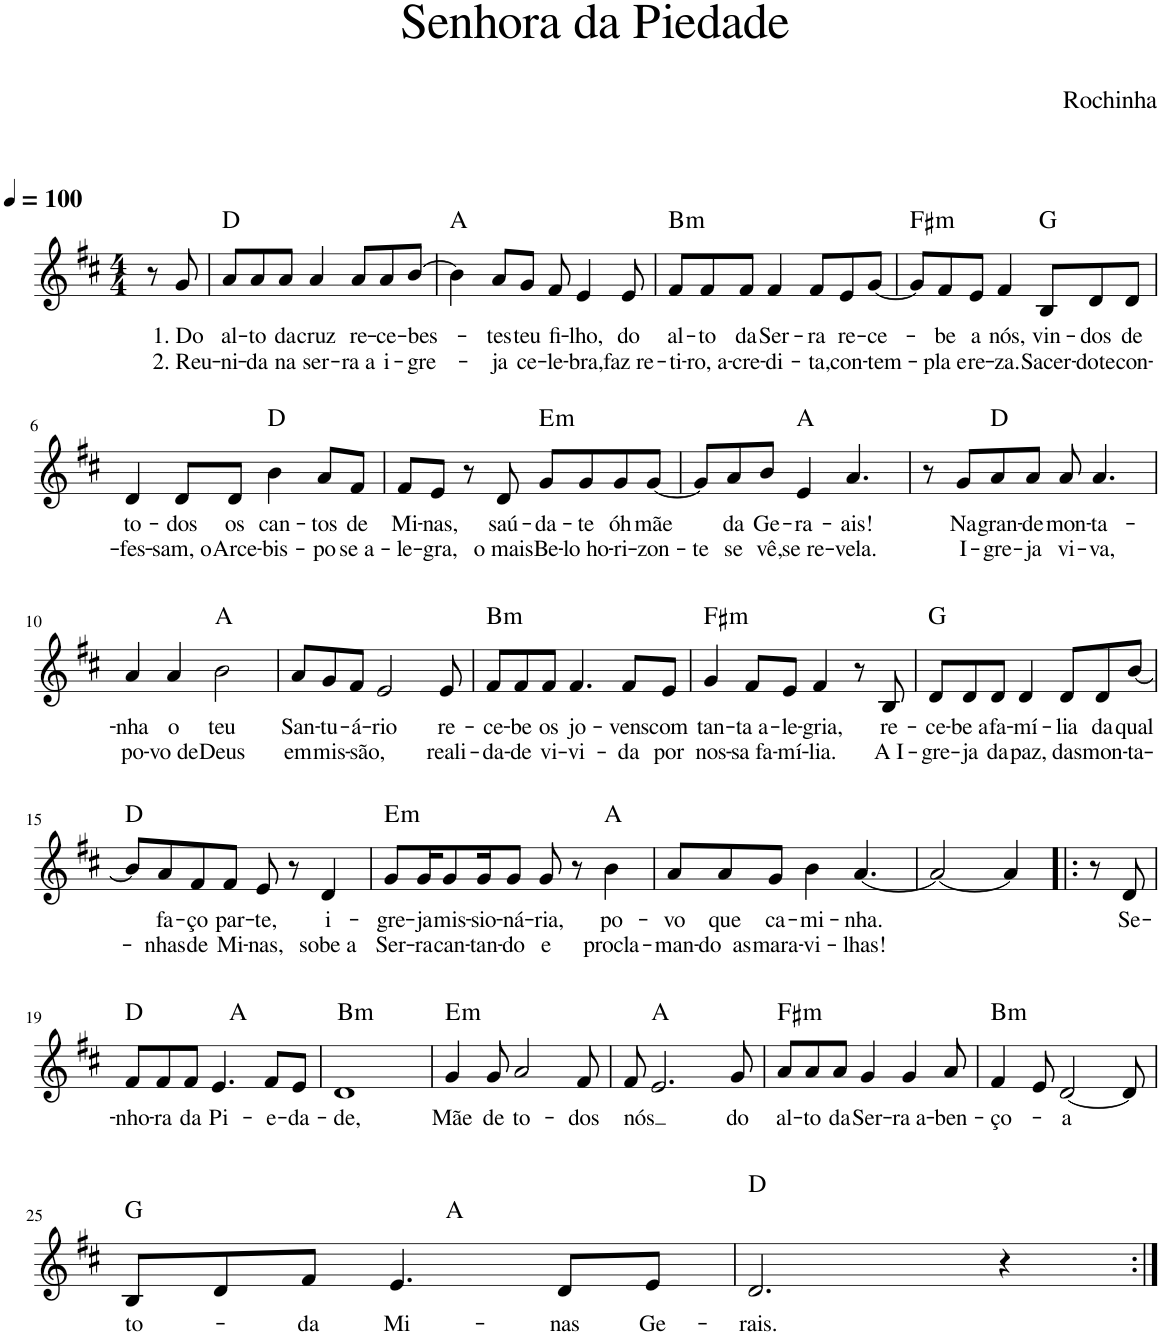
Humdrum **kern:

**kern	**text	**text	**harte
*part1	*part1	*part1	*part1
*staff1	*staff1	*staff1	*
*I"Voz	*	*	*
*I'Vo.	*	*	*
*clefG2	*	*	*
*k[f#c#]	*	*	*
*M4/4	*	*	*
=1	=1	=1	=1
8r	.	.	.
!	!LO:LY:b	!LO:LY:b	!
8g/	1. Do	2. Reu-	.
=2	=2	=2	=2
*MM100	*	*	*
!	!LO:LY:b	!LO:LY:b	!
8a/L	al-	-ni-	D:maj
!	!LO:LY:b	!LO:LY:b	!
8a/	-to	-da	.
!	!LO:LY:b	!LO:LY:b	!
8a/J	da	na	.
!	!LO:LY:b	!LO:LY:b	!
4a/	cruz	ser-	.
!	!LO:LY:b	!LO:LY:b	!
8a/L	re-	-ra a	.
!	!LO:LY:b	!LO:LY:b	!
8a/	-ce-	i-	.
!	!LO:LY:b	!LO:LY:b	!
[8b/J	-bes-	-gre-	.
=3	=3	=3	=3
4b\]	.	.	A:maj
!	!LO:LY:b	!LO:LY:b	!
8a/L	-tes	-ja	.
!	!LO:LY:b	!LO:LY:b	!
8g/J	teu	ce-	.
!	!LO:LY:b	!LO:LY:b	!
8f#/	fi-	-le-	.
!	!LO:LY:b	!LO:LY:b	!
4e/	-lho,	-bra,	.
!	!LO:LY:b	!LO:LY:b	!
8e/	do	faz re-	.
=4	=4	=4	=4
!	!LO:LY:b	!LO:LY:b	!LO:H:kt=m
8f#/L	al-	-ti-	B:min
!	!LO:LY:b	!LO:LY:b	!
8f#/	-to	-ro, a-	.
!	!LO:LY:b	!LO:LY:b	!
8f#/J	da	-cre-	.
!	!LO:LY:b	!LO:LY:b	!
4f#/	Ser-	-di-	.
!	!LO:LY:b	!LO:LY:b	!
8f#/L	-ra	-ta,	.
!	!LO:LY:b	!LO:LY:b	!
8e/	re-	con-	.
!	!LO:LY:b	!LO:LY:b	!
[8g/J	-ce-	-tem-	.
=5	=5	=5	=5
!	!	!	!LO:H:kt=m
8g/L]	.	.	F#:min
!	!LO:LY:b	!LO:LY:b	!
8f#/	-be	-pla e	.
!	!LO:LY:b	!LO:LY:b	!
8e/J	a	re-	.
!	!LO:LY:b	!LO:LY:b	!
4f#/	nós,	-za.	.
!	!LO:LY:b	!LO:LY:b	!
8B/L	vin-	Sacer-	G:maj
!	!LO:LY:b	!LO:LY:b	!
8d/	-dos	-dote	.
!	!LO:LY:b	!LO:LY:b	!
8d/J	de	con-	.
!!LO:LB:g=z
=6	=6	=6	=6
!	!LO:LY:b	!LO:LY:b	!
4d/	to-	-fes-	.
!	!LO:LY:b	!LO:LY:b	!
8d/L	-dos	-sam, o	.
!	!LO:LY:b	!LO:LY:b	!
8d/J	os	Arce-	.
!	!LO:LY:b	!LO:LY:b	!
4b\	can-	-bis-	D:maj
!	!LO:LY:b	!LO:LY:b	!
8a/L	-tos	-po	.
!	!LO:LY:b	!LO:LY:b	!
8f#/J	de	se a-	.
=7	=7	=7	=7
!	!LO:LY:b	!LO:LY:b	!
8f#/L	Mi-	-le-	.
!	!LO:LY:b	!LO:LY:b	!
8e/J	-nas,	-gra,	.
8r	.	.	.
!	!LO:LY:b	!LO:LY:b	!
8d/	saú-	o mais	.
!	!LO:LY:b	!LO:LY:b	!LO:H:kt=m
8g/L	-da-	Be-	E:min
!	!LO:LY:b	!LO:LY:b	!
8g/	-te	-lo ho-	.
!	!LO:LY:b	!LO:LY:b	!
8g/	óh	-ri-	.
!	!LO:LY:b	!LO:LY:b	!
[8g/J	mãe	-zon-	.
=8	=8	=8	=8
!	!	!LO:LY:b	!
8g/L]	.	-te	.
!	!LO:LY:b	!LO:LY:b	!
8a/	da	se	.
!	!LO:LY:b	!LO:LY:b	!
8b/J	Ge-	vê,	.
!	!LO:LY:b	!LO:LY:b	!
4e/	-ra-	se re-	A:maj
!	!LO:LY:b	!LO:LY:b	!
4.a/	-ais!	-vela.	.
=9	=9	=9	=9
8r	.	.	.
!	!LO:LY:b	!LO:LY:b	!
8g/L	Na	I-	.
!	!LO:LY:b	!LO:LY:b	!
8a/	gran-	-gre-	D:maj
!	!LO:LY:b	!LO:LY:b	!
8a/J	-de	-ja	.
!	!LO:LY:b	!LO:LY:b	!
8a/	mon-	vi-	.
!	!LO:LY:b	!LO:LY:b	!
4.a/	-ta-	-va,	.
!!LO:LB:g=z
=10	=10	=10	=10
!	!LO:LY:b	!LO:LY:b	!
4a/	-nha	po-	.
!	!LO:LY:b	!LO:LY:b	!
4a/	o	-vo de	.
!	!LO:LY:b	!LO:LY:b	!
2b\	teu	Deus	A:maj
=11	=11	=11	=11
!	!LO:LY:b	!LO:LY:b	!
8a/L	San-	em	.
!	!LO:LY:b	!LO:LY:b	!
8g/	-tu-	mis-	.
!	!LO:LY:b	!LO:LY:b	!
8f#/J	-á-	-são,	.
!	!LO:LY:b	!	!
2e/	-rio	.	.
!	!LO:LY:b	!LO:LY:b	!
8e/	re-	reali-	.
=12	=12	=12	=12
!	!LO:LY:b	!LO:LY:b	!LO:H:kt=m
8f#/L	-ce-	-da-	B:min
!	!LO:LY:b	!LO:LY:b	!
8f#/	-be	-de	.
!	!LO:LY:b	!LO:LY:b	!
8f#/J	os	vi-	.
!	!LO:LY:b	!LO:LY:b	!
4.f#/	jo-	-vi-	.
!	!LO:LY:b	!LO:LY:b	!
8f#/L	-vens	-da	.
!	!LO:LY:b	!LO:LY:b	!
8e/J	com	por	.
=13	=13	=13	=13
!	!LO:LY:b	!LO:LY:b	!LO:H:kt=m
4g/	tan-	nos-	F#:min
!	!LO:LY:b	!LO:LY:b	!
8f#/L	-ta a-	-sa fa-	.
!	!LO:LY:b	!LO:LY:b	!
8e/J	-le-	-mí-	.
!	!LO:LY:b	!LO:LY:b	!
4f#/	-gria,	-lia.	.
8r	.	.	.
!	!LO:LY:b	!LO:LY:b	!
8B/	re-	A I-	.
=14	=14	=14	=14
!	!LO:LY:b	!LO:LY:b	!
8d/L	-ce-	-gre-	G:maj
!	!LO:LY:b	!LO:LY:b	!
8d/	-be a	-ja	.
!	!LO:LY:b	!LO:LY:b	!
8d/J	fa-	da	.
!	!LO:LY:b	!LO:LY:b	!
4d/	-mí-	paz,	.
!	!LO:LY:b	!LO:LY:b	!
8d/L	-lia	das	.
!	!LO:LY:b	!LO:LY:b	!
8d/	da	mon-	.
!	!LO:LY:b	!LO:LY:b	!
[8b/J	qual	-ta-	.
!!LO:LB:g=z
=15	=15	=15	=15
8b/L]	.	.	D:maj
!	!LO:LY:b	!LO:LY:b	!
8a/	fa-	-nhas	.
!	!LO:LY:b	!LO:LY:b	!
8f#/	-ço	de	.
!	!LO:LY:b	!LO:LY:b	!
8f#/J	par-	Mi-	.
!	!LO:LY:b	!LO:LY:b	!
8e/	-te,	-nas,	.
8r	.	.	.
!	!LO:LY:b	!LO:LY:b	!
4d/	i-	sobe a	.
=16	=16	=16	=16
!	!LO:LY:b	!LO:LY:b	!LO:H:kt=m
8g/L	-gre-	Ser-	E:min
!	!LO:LY:b	!LO:LY:b	!
16g/K	-ja	-ra	.
!	!LO:LY:b	!LO:LY:b	!
8g/	mis-	can-	.
!	!LO:LY:b	!LO:LY:b	!
16g/K	-sio-	-tan-	.
!	!LO:LY:b	!LO:LY:b	!
8g/J	-ná-	-do	.
!	!LO:LY:b	!LO:LY:b	!
8g/	-ria,	e	.
8r	.	.	.
!	!LO:LY:b	!LO:LY:b	!
4b\	po-	procla-	A:maj
=17	=17	=17	=17
!	!LO:LY:b	!LO:LY:b	!
8a/L	-vo	-man-	.
!	!LO:LY:b	!LO:LY:b	!
8a/	que	-do as	.
!	!LO:LY:b	!LO:LY:b	!
8g/J	ca-	mara-	.
!	!LO:LY:b	!LO:LY:b	!
4b\	-mi-	-vi-	.
!	!LO:LY:b	!LO:LY:b	!
[4.a/	-nha.	-lhas!	.
=18	=18	=18	=18
2a/_	.	.	.
4a/]	.	.	.
8r	.	.	.
!	!LO:LY:b	!	!
8d/	Se-	.	.
!!LO:LB:g=z
=19	=19	=19	=19
!	!LO:LY:b	!	!
*^	*	*	*
8f#/L	2ryy	-nho-	.	D:maj
!	!	!LO:LY:b	!	!
8f#/	.	-ra	.	.
!	!	!LO:LY:b	!	!
8f#/J	.	da	.	.
!	!	!LO:LY:b	!	!
4.e/	.	Pi-	.	.
.	2ryy	.	.	A:maj
!	!	!LO:LY:b	!	!
8f#/L	.	-e-	.	.
!	!	!LO:LY:b	!	!
8e/J	.	-da-	.	.
=20	=20	=20	=20	=20
!	!	!LO:LY:b	!	!LO:H:kt=m
*v	*v	*	*	*
1d	-de,	.	B:min
=21	=21	=21	=21
!	!LO:LY:b	!	!LO:H:kt=m
4g/	Mãe	.	E:min
!	!LO:LY:b	!	!
8g/	de	.	.
!	!LO:LY:b	!	!
2a/	to-	.	.
!	!LO:LY:b	!	!
8f#/	-dos	.	.
=22	=22	=22	=22
!	!LO:LY:b	!	!
8f#/	nós	.	.
2.e/	.	.	A:maj
!	!LO:LY:b	!	!
8g/	do	.	.
=23	=23	=23	=23
!	!LO:LY:b	!	!LO:H:kt=m
8a/L	al-	.	F#:min
!	!LO:LY:b	!	!
8a/	-to	.	.
!	!LO:LY:b	!	!
8a/J	da	.	.
!	!LO:LY:b	!	!
4g/	Ser-	.	.
!	!LO:LY:b	!	!
4g/	-ra a-	.	.
!	!LO:LY:b	!	!
8a/	-ben-	.	.
=24	=24	=24	=24
!	!LO:LY:b	!	!LO:H:kt=m
4f#/	-ço-	.	B:min
8e/	.	.	.
!	!LO:LY:b	!	!
[2d/	-a	.	.
8d/]	.	.	.
!!LO:LB:g=z
=25	=25	=25	=25
!	!LO:LY:b	!	!
*^	*	*	*
8B/L	2ryy	to-	.	G:maj
8d/	.	.	.	.
!	!	!LO:LY:b	!	!
8f#/J	.	-da	.	.
!	!	!LO:LY:b	!	!
4.e/	.	Mi-	.	.
.	2ryy	.	.	A:maj
!	!	!LO:LY:b	!	!
8d/L	.	-nas	.	.
!	!	!LO:LY:b	!	!
8e/J	.	Ge-	.	.
=26	=26	=26	=26	=26
!	!	!LO:LY:b	!	!LO:H:n=1:kt=N.C.
*v	*v	*	*	*
2.d/	-rais.	.	N D:maj
4r	.	.	.
=:|!	=:|!	=:|!	=:|!
*-	*-	*-	*-
